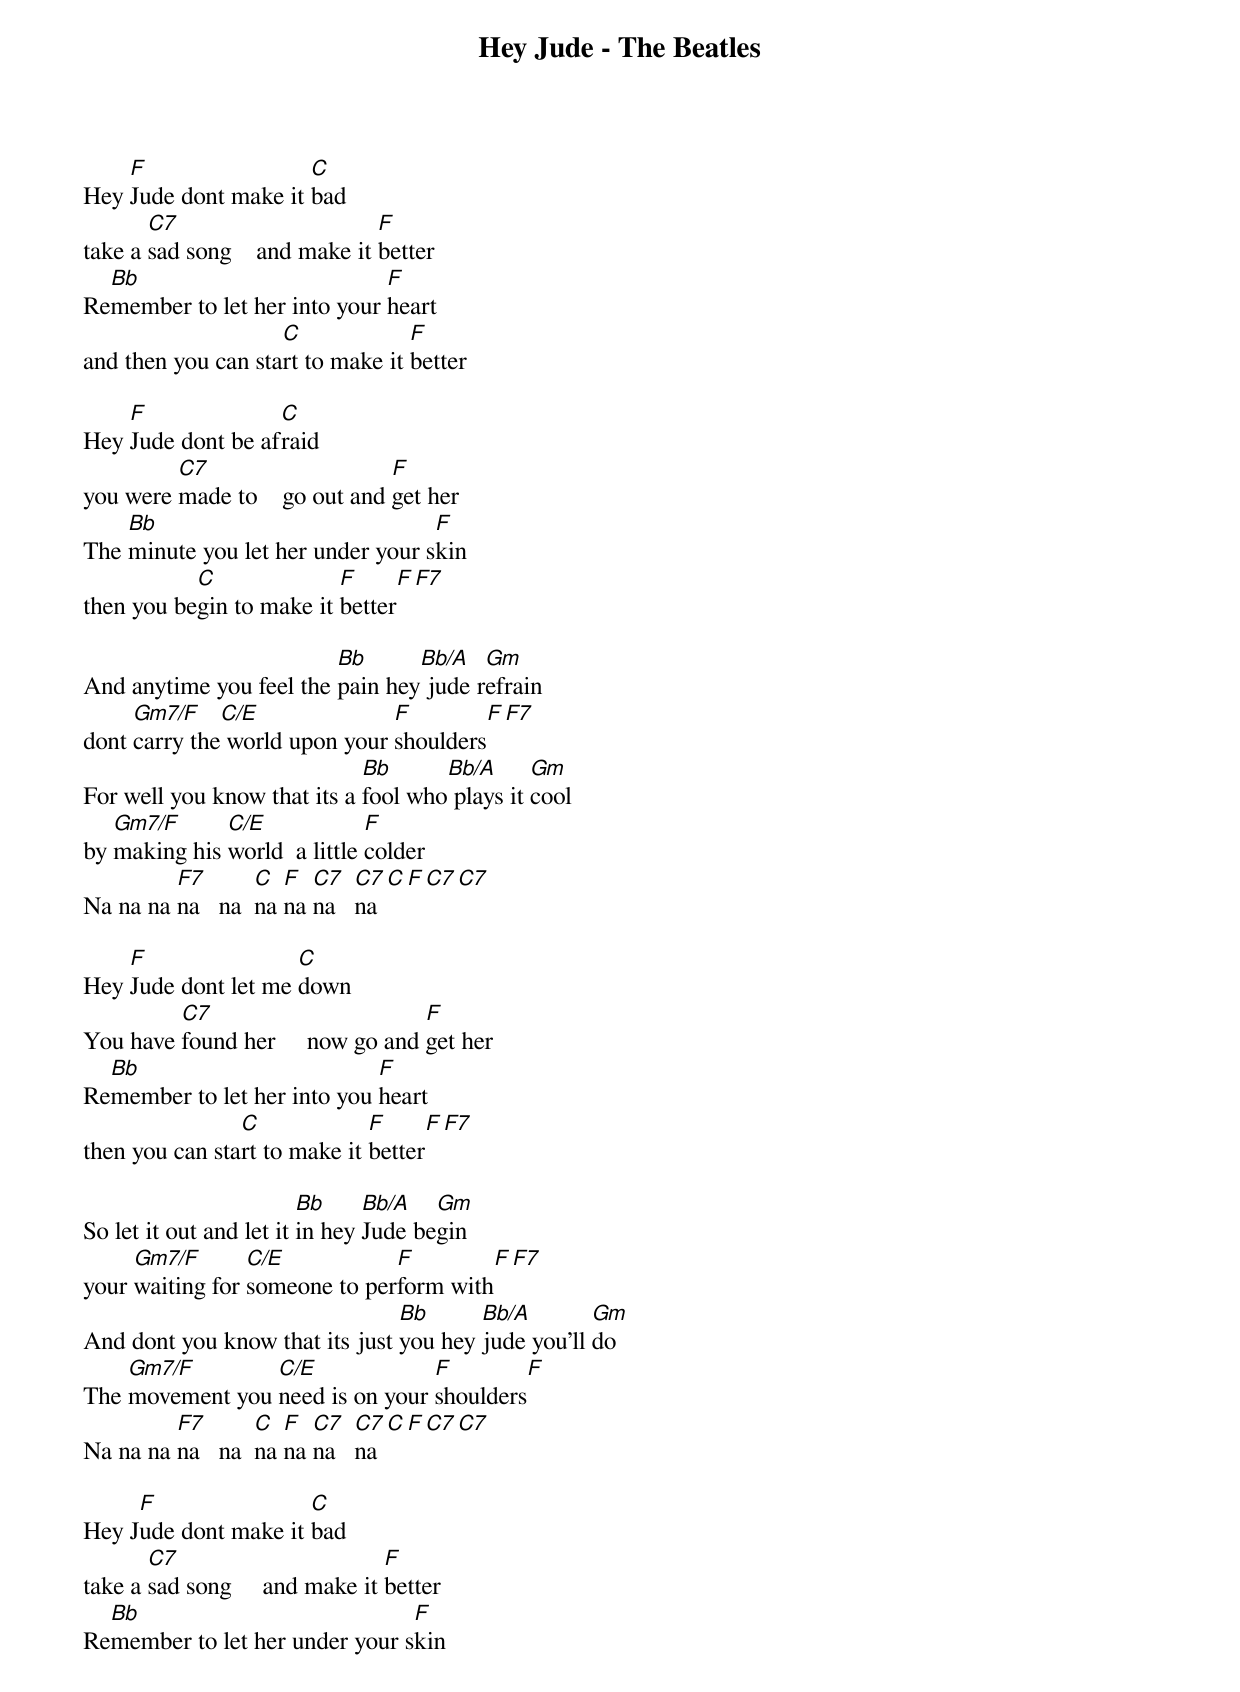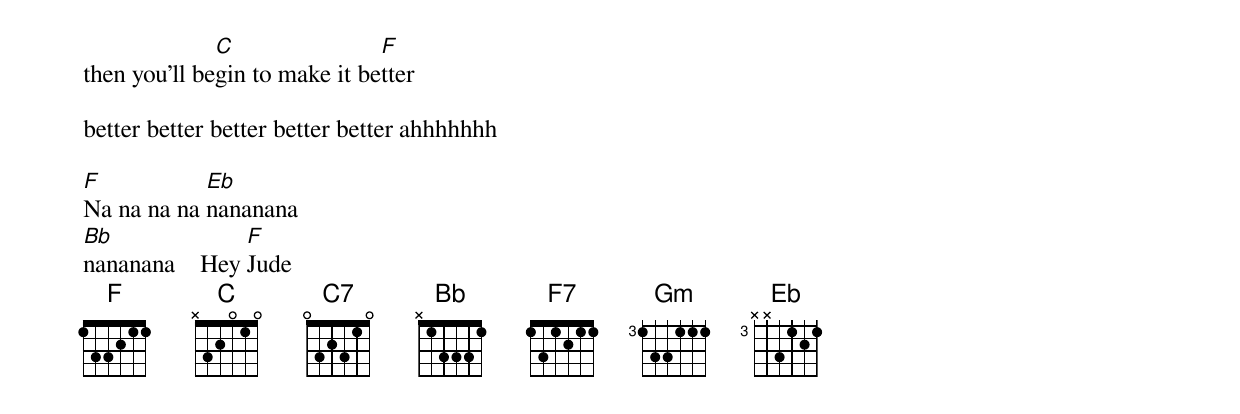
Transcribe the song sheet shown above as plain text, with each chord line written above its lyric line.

Hey Jude - The Beatles

    F                 C
Hey Jude dont make it bad
       C7                      F
take a sad song    and make it better
  Bb                          F
Remember to let her into your heart
                    C             F
and then you can start to make it better

    F              C
Hey Jude dont be afraid
         C7                    F
you were made to    go out and get her
    Bb                             F
The minute you let her under your skin
           C              F       F   F7
then you begin to make it better

                         Bb      Bb/A   Gm
And anytime you feel the pain hey jude refrain
     Gm7/F    C/E              F           F    F7
dont carry the world upon your shoulders
                             Bb      Bb/A      Gm
For well you know that its a fool who plays it cool
   Gm7/F      C/E             F
by making his world  a little colder
         F7       C  F  C7   C7        C  F  C7   C7
Na na na na   na  na na na   na

    F                C
Hey Jude dont let me down
         C7                       F
You have found her     now go and get her
  Bb                         F
Remember to let her into you heart
                C             F        F    F7
then you can start to make it better

                         Bb     Bb/A   Gm
So let it out and let it in hey Jude begin
     Gm7/F       C/E           F           F    F7
your waiting for someone to perform with
                                Bb      Bb/A        Gm
And dont you know that its just you hey jude you'll do
    Gm7/F        C/E             F           F
The movement you need is on your shoulders
         F7       C  F  C7   C7        C  F  C7   C7
Na na na na   na  na na na   na

     F                C
Hey Jude dont make it bad
       C7                       F
take a sad song     and make it better
  Bb                            F
Remember to let her under your skin
              C                F
then you'll begin to make it better

better better better better better ahhhhhhh

F           Eb
Na na na na nananana
Bb              F
nananana    Hey Jude
